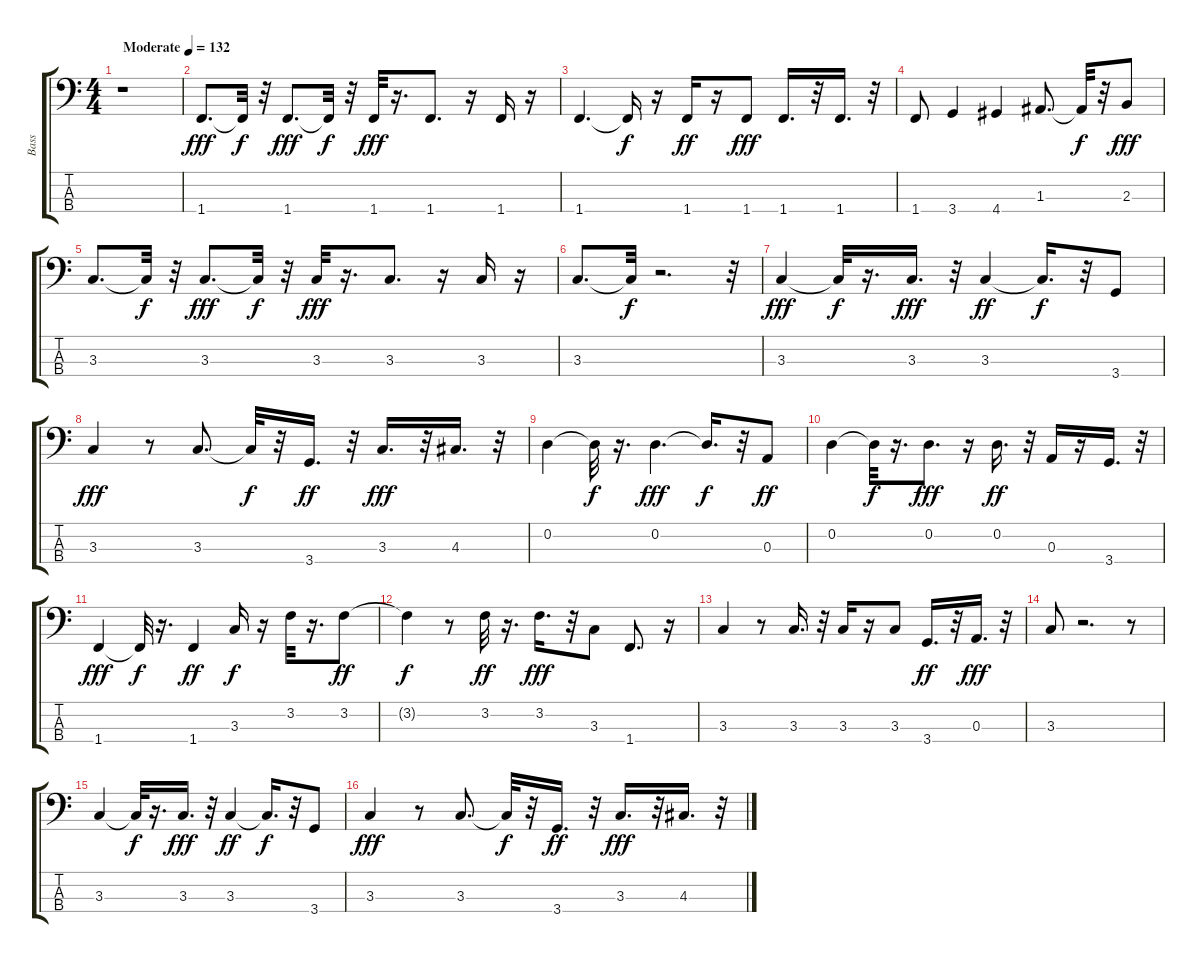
\track ("Bass" "Bass") {instrument synthbass2}
\staff {score tabs}
\tuning (G2 D2 A1 E1) {hide}
\ts (4 4)
\tempo (132 "Moderate")
\clef f4
\ks c
r.1{dy fff instrument synthbass2} |
1.4.8{d} 1.4{t}.32{dy f} r.32 1.4.8{d dy fff} 1.4{t}.32{dy f} r.32 1.4.32{dy fff} r.16{d} 1.4.8{d} r.16 1.4.16 r.16 |
1.4.4{d} 1.4{t}.16{dy f} r.16 1.4.16{dy ff} r.16 1.4.8{dy fff} 1.4.16{d} r.32 1.4.16{d} r.32 |
1.4.8 3.4.4 4.4.4 1.3.8{d} 1.3{t}.32{dy f} r.32 2.3.8{dy fff} |
3.3.8{d} 3.3{t}.32{dy f} r.32 3.3.8{d dy fff} 3.3{t}.32{dy f} r.32 3.3.32{dy fff} r.16{d} 3.3.8{d} r.16 3.3.16 r.16 |
3.3.8{d} 3.3{t}.32{dy f} r.2{d} r.32 |
3.3.4{dy fff} 3.3{t}.32{dy f} r.16{d} 3.3.16{d dy fff} r.32 3.3.4{dy ff} 3.3{t}.16{d dy f} r.32 3.4.8 |
3.3.4{dy fff} r.8 3.3.8{d} 3.3{t}.32{dy f} r.32 3.4.16{d dy ff} r.32 3.3.16{d dy fff} r.32 4.3.16{d} r.32 |
0.2.4 0.2{t}.32{dy f} r.16{d} 0.2.4{d dy fff} 0.2{t}.16{d dy f} r.32 0.3.8{dy ff} |
0.2.4 0.2{t}.32{dy f} r.16{d} 0.2.8{d dy fff} r.16 0.2.16{d dy ff} r.32 0.3.16 r.16 3.4.16{d} r.32 |
1.4.4{dy fff} 1.4{t}.32{dy f} r.16{d} 1.4.4{dy ff} 3.3.16{dy f} r.16 3.2.32 r.16{d} 3.2.8{dy ff} |
3.2{t}.4{dy f} r.8 3.2.32{dy ff} r.16{d} 3.2.16{d dy fff} r.32 3.3.8 1.4.8{d} r.16 |
3.3.4 r.8 3.3.16{d} r.32 3.3.16 r.16 3.3.8 3.4.16{d dy ff} r.32 0.3.16{d dy fff} r.32 |
3.3.8 r.2{d} r.8 |
3.3.4 3.3{t}.32{dy f} r.16{d} 3.3.16{d dy fff} r.32 3.3.4{dy ff} 3.3{t}.16{d dy f} r.32 3.4.8 |
3.3.4{dy fff} r.8 3.3.8{d} 3.3{t}.32{dy f} r.32 3.4.16{d dy ff} r.32 3.3.16{d dy fff} r.32 4.3.16{d} r.32
